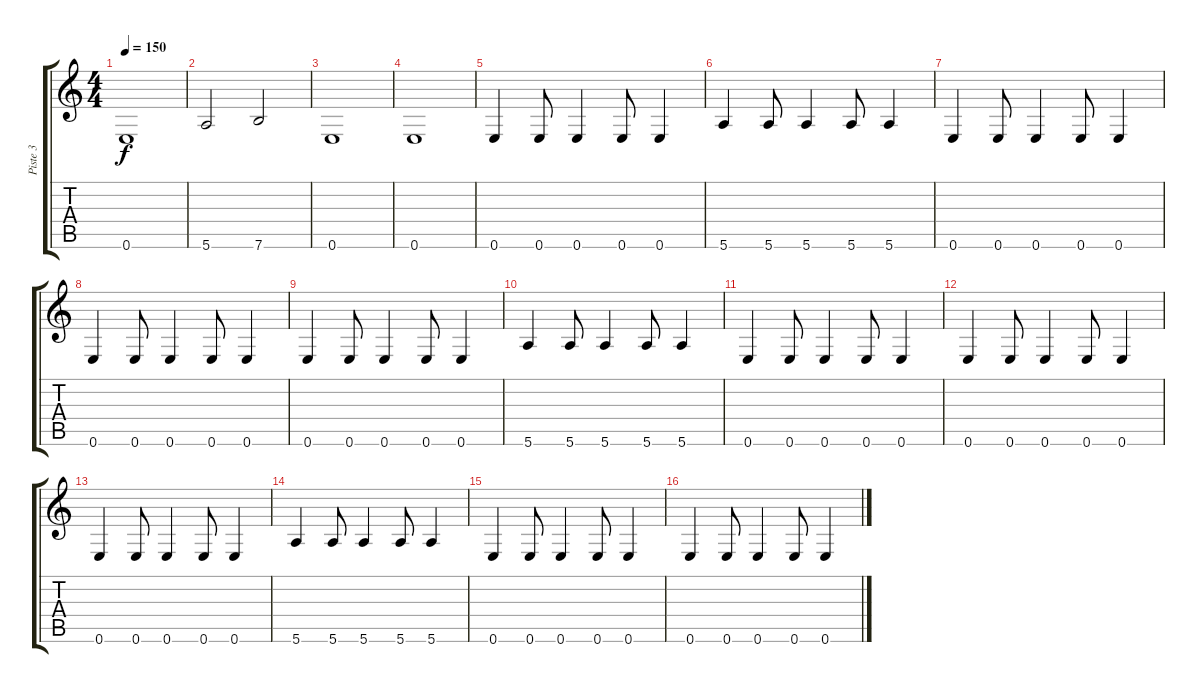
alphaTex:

\track ("Piste 3" "Piste 3") {instrument electricbassfinger}
\staff {score tabs}
\tuning (E4 B3 G3 D3 A2 E2) {hide}
\ts (4 4)
\tempo 150
\clef g2
\ks c
0.6.1{dy f} |
5.6.2 7.6.2 |
0.6.1 |
0.6.1 |
0.6.4 0.6.8 0.6.4 0.6.8 0.6.4 |
5.6.4 5.6.8 5.6.4 5.6.8 5.6.4 |
0.6.4 0.6.8 0.6.4 0.6.8 0.6.4 |
0.6.4 0.6.8 0.6.4 0.6.8 0.6.4 |
0.6.4 0.6.8 0.6.4 0.6.8 0.6.4 |
5.6.4 5.6.8 5.6.4 5.6.8 5.6.4 |
0.6.4 0.6.8 0.6.4 0.6.8 0.6.4 |
0.6.4 0.6.8 0.6.4 0.6.8 0.6.4 |
0.6.4 0.6.8 0.6.4 0.6.8 0.6.4 |
5.6.4 5.6.8 5.6.4 5.6.8 5.6.4 |
0.6.4 0.6.8 0.6.4 0.6.8 0.6.4 |
0.6.4 0.6.8 0.6.4 0.6.8 0.6.4
